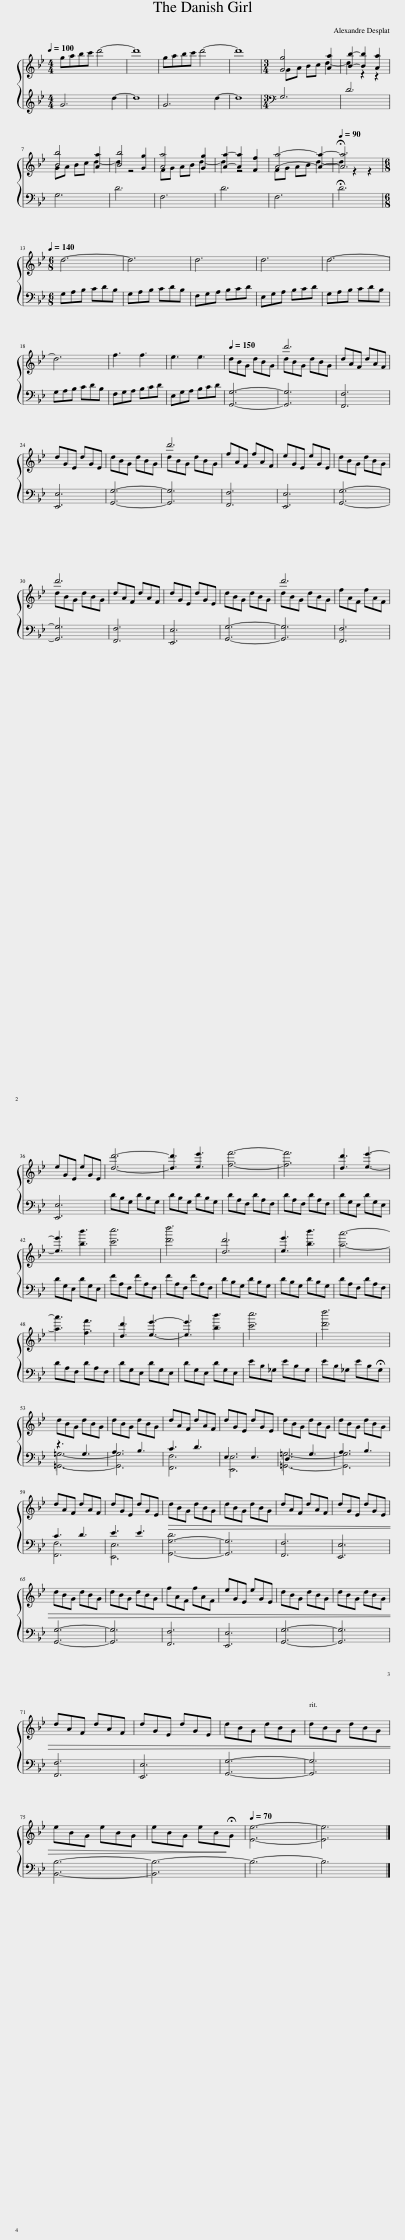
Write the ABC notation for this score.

X:1
%%score { ( 1 3 ) | ( 2 4 ) }
L:1/8
Q:1/4=100
M:4/4
I:linebreak $
K:Bb
V:1 treble
V:3 treble
V:2 treble
V:4 treble
V:1
 gabc' d'4- | d'8 | gabc' d'4- | d'8 |[M:3/4] [Gg]4 [Aa]2 | %5
 [Bb]2- [Bb]2 [Aa]2 |$ [Bb]4 [Aa]2 | [Bb]4 [Gg]2 | [Aa]4 [Gg]2 | [Aa]2- [Aa]2 [Ff]2 | %10
 [Aa]4- [Aa]2- |[Q:1/4=90] !fermata![Aa]6 |$[M:6/8][Q:1/4=140] d6- | d6 | d6 | %15
 d6 | d6- |$ d6 | f3 f3 | e3 e3 | %20
[Q:1/4=150] dBG dBG | d'6 | dAF dAF |$ dGE dGE | dBG dBG | %25
 d'6 | fAF fAF | eGE eGE | dBG dBG |$ d'6 | %30
 dAF dAF | dGE dGE | dBG dBG | d'6 | fAF fAF |$ %35
 eGE eGE | [dd']6- | [dd']3 [ee']3 | [ff']6- | [ff']6 | %40
 [dd']3 [ee']3- |$ [ee']3 [bb']3 | [c'c'']6 | [d'd'']6 | [dd']6 | %45
 [ee']3 [bb']3 | [aa']6- |$ [aa']3 [ff']3 | [dd']3 [ee']3- | [ee']3 [bb']3 | %50
 [c'c'']6 | [d'd'']6 |$ dBG dBG | dBG dBG | dAF dAF | %55
 dGE dGE | dBG dBG | dBG dBG |$ dAF dAF | dGE dGE | %60
!>(! dBG dBG | dBG dBG | dAF dAF | dGE dGE |$ dBG dBG | %65
 dBG dBG | fAF fAF | eGE eGE | dBG dBG | dBG dBG |$ %70
 dAF dAF | dGE dGE | dBG dBG | dBG dBG |$ eBG eBG | %75
 eBG eB!>)!!fermata!G |[Q:1/4=70] [Ee]6- | [Ee]6 |] %78
V:2
 G6 d2- | d8 | G6 d2- | d8 |[M:3/4][K:bass] G,6 | %5
 D6 |$ G,6 | D6 | F,6 | D6 | %10
 F,6 | !fermata!D6 |$[M:6/8] G,A,B, CDB, | G,A,B, CDB, | F,G,A, B,CD | %15
 E,G,A, B,CD | G,A,B, CDB, |$ G,A,B, CDB, | F,G,A, B,CD | E,G,A, B,CD | %20
 [G,,G,]6- | [G,,G,]6 | [F,,F,]6 |$ [E,,E,]6 | [G,,G,]6- | %25
 [G,,G,]6 | [F,,F,]6 | [E,,E,]6 | [G,,G,]6- |$ [G,,G,]6 | %30
 [F,,F,]6 | [E,,E,]6 | [G,,G,]6- | [G,,G,]6 | [F,,F,]6 |$ %35
 [E,,E,]6 | DB,G, DB,G, | DB,G, DB,G, | DA,F, DA,F, | DA,F, DA,F, | %40
 DG,E, DG,E, |$ DG,E, DG,E, | FA,F, FA,F, | FA,F, FA,F, | DB,G, DB,G, | %45
 DB,G, DB,G, | DA,F, DA,F, |$ DA,F, DA,F, | DG,E, DG,E, | DG,E, DG,E, | %50
 EB,_G, EB,G, | EB,_G, EB,!fermata!G, |$ z3 G,3 | A,3 B,3 | C3 D3 | %55
 E,3 E,3 | D,3 G,3 | A,3 B,3 |$ C3 D3 | E3 E3 | %60
 [G,,-G,-D]6 | [G,,G,]6 | [F,,F,]6 | [E,,E,]6 |$ [G,,G,]6- | %65
 [G,,G,]6 | [F,,F,]6 | [E,,E,]6 | [G,,G,]6- | [G,,G,]6 |$ %70
 [F,,F,]6 | [E,,E,]6 | [G,,G,]6- | [G,,G,]6 |$ [B,,B,]6- | %75
 [B,,B,-]6 | B,6- | B,6 |] %78
V:3
 x8 | x8 | x8 | x8 |[M:3/4] GA Bc d2- | %5
 d2 z2 z2 |$ GA Bc d2- | d2 z4 | FG AB d2- | d2 z4 | %10
 FG AB d2- | d2 z2 z2 |$[M:6/8] x6 | x6 | x6 | %15
 x6 | x6 |$ x6 | x6 | x6 | %20
 x6 | dBG dBG | x6 |$ x6 | x6 | %25
 dBG dBG | x6 | x6 | x6 |$ dBG dBG | %30
 x6 | x6 | x6 | dBG dBG | x6 |$ %35
 x6 | x6 | x6 | x6 | x6 | %40
 x6 |$ x6 | x6 | x6 | x6 | %45
 x6 | x6 |$ x6 | x6 | x6 | %50
 x6 | x6 |$ x6 | x6 | x6 | %55
 x6 | x6 | x6 |$ x6 | x6 | %60
 x6 | x6 | x6 | x6 |$ x6 | %65
 x6 | x6 | x6 | x6 | x6 |$ %70
 x6 | x6 | x6 | x6 |$ x6 | %75
 x6 | x6 | x6 |] %78
V:4
 x8 | x8 | x8 | x8 |[M:3/4][K:bass] x6 | %5
 x6 |$ x6 | x6 | x6 | x6 | %10
 x6 | x6 |$[M:6/8] x6 | x6 | x6 | %15
 x6 | x6 |$ x6 | x6 | x6 | %20
 x6 | x6 | x6 |$ x6 | x6 | %25
 x6 | x6 | x6 | x6 |$ x6 | %30
 x6 | x6 | x6 | x6 | x6 |$ %35
 x6 | x6 | x6 | x6 | x6 | %40
 x6 |$ x6 | x6 | x6 | x6 | %45
 x6 | x6 |$ x6 | x6 | x6 | %50
 x6 | x6 |$ [=G,,=G,]6- | [G,,G,]6 | [F,,F,]6 | %55
 [E,,E,]6 | [=G,,=G,]6- | [G,,G,]6 |$ [F,,F,]6 | [E,,E,]6 | %60
 x6 | x6 | x6 | x6 |$ x6 | %65
 x6 | x6 | x6 | x6 | x6 |$ %70
 x6 | x6 | x6 | x6 |$ x6 | %75
 x6 | x6 | x6 |] %78
